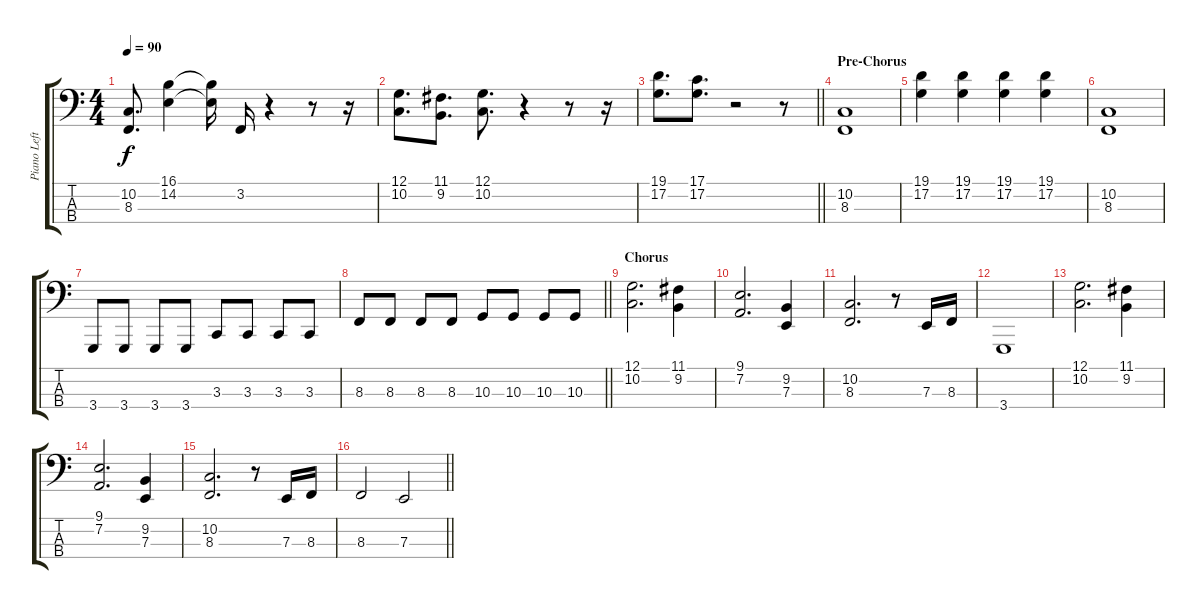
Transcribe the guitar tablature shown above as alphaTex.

\track ("Piano Left" "Piano Left") {instrument acousticgrandpiano}
\staff {score tabs}
\tuning (G2 D2 A1 E1) {hide}
\ts (4 4)
\tempo 90
\clef f4
\ks c
(10.2 8.3).8{d dy f} (16.1 14.2).4 (16.1{t} 14.2{t}).16 3.2.16 r.4 r.8 r.16 |
(12.1 10.2).8{d} (11.1 9.2).8{d} (12.1 10.2).8{d} r.4 r.8 r.16 |
\barLineRight lightlight
(19.1 17.2).8{d} (17.1 17.2).8{d} r.2 r.8 |
\section ("" "Pre-Chorus")
(10.2 8.3).1 |
(19.1 17.2).4 (19.1 17.2).4 (19.1 17.2).4 (19.1 17.2).4 |
(10.2 8.3).1 |
3.4.8 3.4.8 3.4.8 3.4.8 3.3.8 3.3.8 3.3.8 3.3.8 |
\barLineRight lightlight
8.3.8 8.3.8 8.3.8 8.3.8 10.3.8 10.3.8 10.3.8 10.3.8 |
\section ("" "Chorus")
(12.1 10.2).2{d} (11.1 9.2).4 |
(9.1 7.2).2{d} (9.2 7.3).4 |
(10.2 8.3).2{d} r.8 7.3.16 8.3.16 |
3.4.1 |
(12.1 10.2).2{d} (11.1 9.2).4 |
(9.1 7.2).2{d} (9.2 7.3).4 |
(10.2 8.3).2{d} r.8 7.3.16 8.3.16 |
\barLineRight lightlight
8.3.2 7.3.2
